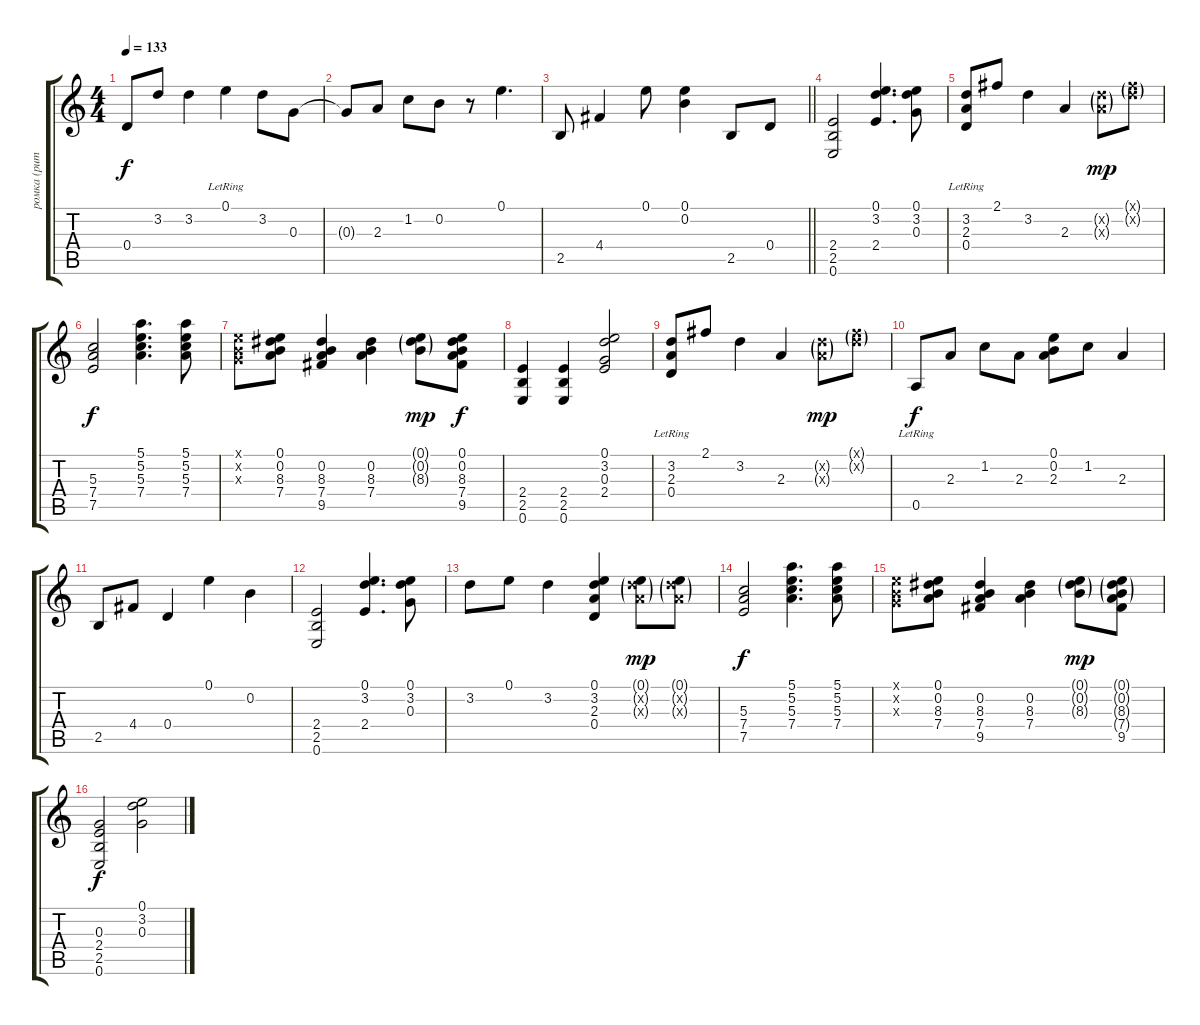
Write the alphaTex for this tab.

\track ("ромка (ритм)" "ромка (рит") {instrument acousticguitarsteel}
\staff {score tabs}
\tuning (E4 B3 G3 D3 A2 E2) {hide}
\ts (4 4)
\tempo 133
\clef g2
\ks c
0.4.8{dy f} 3.2.8 3.2.4 0.1{lr}.4 3.2.8 0.3.8 |
0.3{t}.8 2.3.8 1.2.8 0.2.8 r.8 0.1.4{d} |
\barLineRight lightlight
2.5.8 4.4.4 0.1.8 (0.1 0.2).4 2.5.8 0.4.8 |
(2.4 2.5 0.6).2 (0.1 3.2 2.4).4{d} (0.1 3.2 0.3).8 |
(3.2{lr} 2.3{lr} 0.4{lr}).8 2.1.8 3.2.4 2.3.4 (3.2{g x} 2.3{g x}).8{dy mp} (2.1{g x} 3.2{g x}).8 |
(5.3 7.4 7.5).2{dy f} (5.1 5.2 5.3 7.4).4{d} (5.1 5.2 5.3 7.4).8 |
(0.1{x} 0.2{x} 0.3{x}).8 (0.1 0.2 8.3 7.4).8 (0.2 8.3 7.4 9.5).4 (0.2 8.3 7.4).4 (0.1{g} 0.2{g} 8.3{g}).8{dy mp} (0.1 0.2 8.3 7.4 9.5).8{dy f} |
(2.4 2.5 0.6).4 (2.4 2.5 0.6).4 (0.1 3.2 0.3 2.4).2 |
(3.2{lr} 2.3{lr} 0.4{lr}).8 2.1.8 3.2.4 2.3.4 (3.2{g x} 2.3{g x}).8{dy mp} (2.1{g x} 3.2{g x}).8 |
0.5{lr}.8{dy f} 2.3.8 1.2.8 2.3.8 (0.1 0.2 2.3).8 1.2.8 2.3.4 |
2.5.8 4.4.8 0.4.4 0.1.4 0.2.4 |
(2.4 2.5 0.6).2 (0.1 3.2 2.4).4{d} (0.1 3.2 0.3).8 |
3.2.8 0.1.8 3.2.4 (0.1 3.2 2.3 0.4).4 (0.1{g} 3.2{g x} 2.3{g x}).8{dy mp} (0.1{g} 3.2{g x} 2.3{g x}).8 |
(5.3 7.4 7.5).2{dy f} (5.1 5.2 5.3 7.4).4{d} (5.1 5.2 5.3 7.4).8 |
(0.1{x} 0.2{x} 0.3{x}).8 (0.1 0.2 8.3 7.4).8 (0.2 8.3 7.4 9.5).4 (0.2 8.3 7.4).4 (0.1{g} 0.2{g} 8.3{g}).8{dy mp} (0.1{g} 0.2{g} 8.3{g} 7.4{g} 9.5).8 |
(0.3 2.4 2.5 0.6).2{dy f} (0.1 3.2 0.3).2
